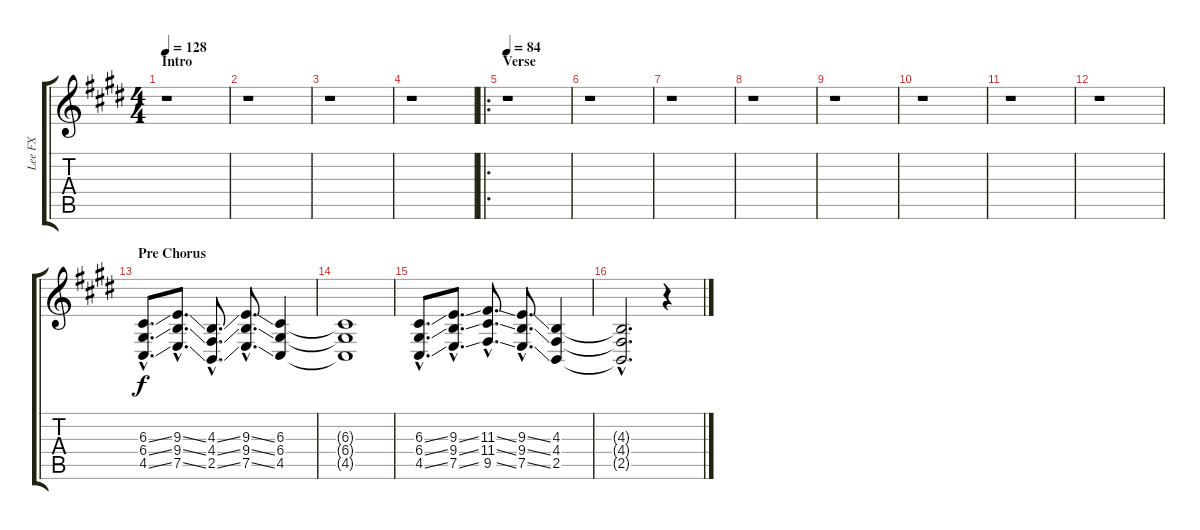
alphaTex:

\track ("Lee FX" "Lee FX") {instrument lead2sawtooth}
\staff {score tabs}
\tuning (E4 B3 G3 D3 A2 D2) {hide}
\ts (4 4)
\section ("" "Intro")
\tempo 128
\tempo 84
\tempo 128
\clef g2
\ks e
r.1{dy f instrument lead2sawtooth} |
r.1 |
r.1 |
r.1 |
\ro
\section ("" "Verse")
\tempo 84
r.1 |
r.1 |
r.1 |
r.1 |
r.1 |
r.1 |
r.1 |
r.1 |
\section ("" "Pre Chorus")
(6.3{ss hac} 6.4{ss hac} 4.5{ss hac}).8{d volume 7} (9.3{ss hac} 9.4{ss hac} 7.5{ss hac}).8{d} (4.3{ss hac} 4.4{ss hac} 2.5{ss hac}).8{d} (9.3{ss hac} 9.4{ss hac} 7.5{ss hac}).8{d} (6.3 6.4 4.5).4 |
(6.3{t} 6.4{t} 4.5{t}).1 |
(6.3{ss hac} 6.4{ss hac} 4.5{ss hac}).8{d} (9.3{ss hac} 9.4{ss hac} 7.5{ss hac}).8{d} (11.3{ss hac} 11.4{ss hac} 9.5{ss hac}).8{d} (9.3{ss hac} 9.4{ss hac} 7.5{ss hac}).8{d} (4.3 4.4 2.5).4 |
(4.3{hac t} 4.4{hac t} 2.5{hac t}).2{d} r.4
